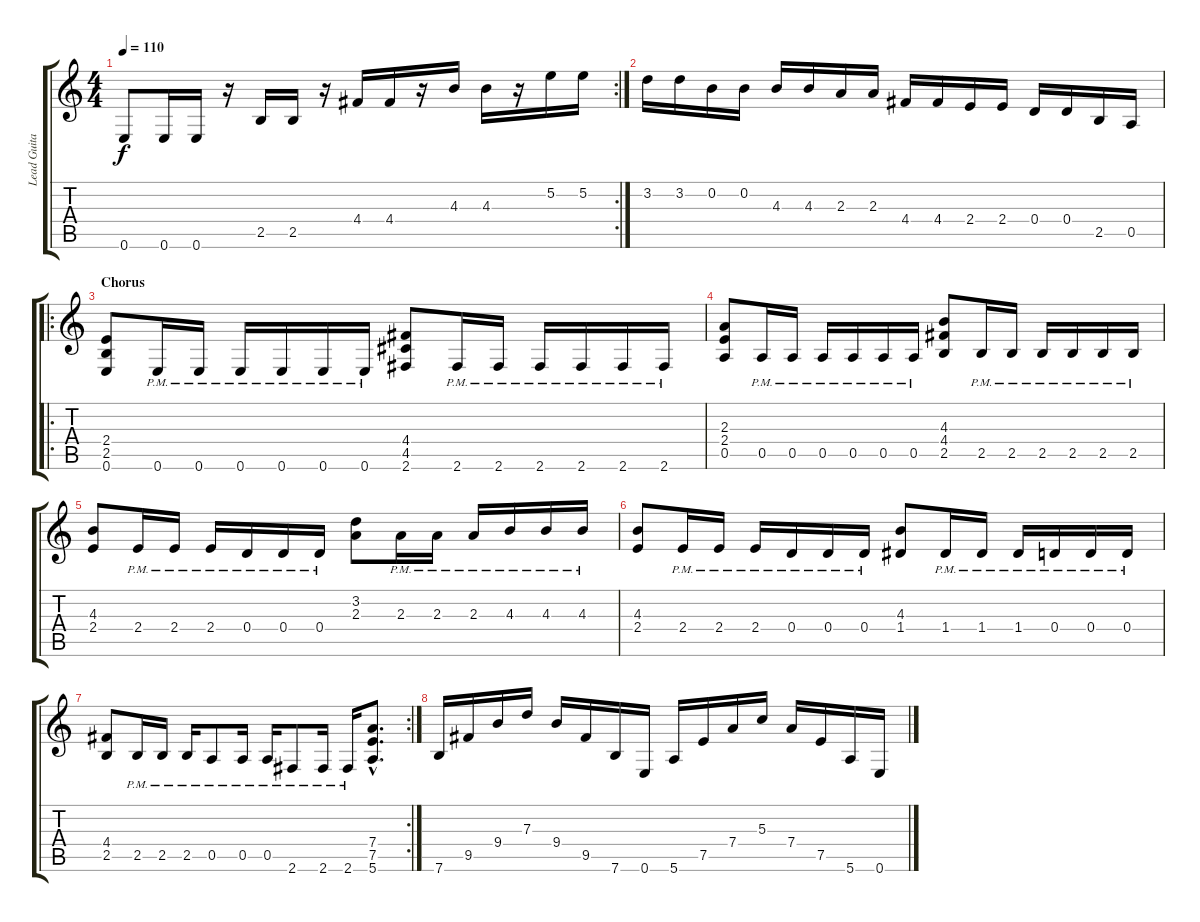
\track ("Lead Guitar" "Lead Guita") {instrument distortionguitar}
\staff {score tabs}
\tuning (E4 B3 G3 D3 A2 E2) {hide}
\rc 2
\ts (4 4)
\tempo 110
\clef g2
\ks c
0.6.8{dy f} 0.6.16 0.6.16 r.16 2.5.16 2.5.16 r.16 4.4.16 4.4.16 r.16 4.3.16 4.3.16 r.16 5.2.16 5.2.16 |
3.2.16 3.2.16 0.2.16 0.2.16 4.3.16 4.3.16 2.3.16 2.3.16 4.4.16 4.4.16 2.4.16 2.4.16 0.4.16 0.4.16 2.5.16 0.5.16 |
\ro
\section ("" "Chorus")
(2.4 2.5 0.6).8 0.6{pm}.16 0.6{pm}.16 0.6{pm}.16 0.6{pm}.16 0.6{pm}.16 0.6{pm}.16 (4.4 4.5 2.6).8 2.6{pm}.16 2.6{pm}.16 2.6{pm}.16 2.6{pm}.16 2.6{pm}.16 2.6{pm}.16 |
(2.3 2.4 0.5).8 0.5{pm}.16 0.5{pm}.16 0.5{pm}.16 0.5{pm}.16 0.5{pm}.16 0.5{pm}.16 (4.3 4.4 2.5).8 2.5{pm}.16 2.5{pm}.16 2.5{pm}.16 2.5{pm}.16 2.5{pm}.16 2.5{pm}.16 |
(4.3 2.4).8 2.4{pm}.16 2.4{pm}.16 2.4{pm}.16 0.4{pm}.16 0.4{pm}.16 0.4{pm}.16 (3.2 2.3).8 2.3{pm}.16 2.3{pm}.16 2.3{pm}.16 4.3{pm}.16 4.3{pm}.16 4.3{pm}.16 |
(4.3 2.4).8 2.4{pm}.16 2.4{pm}.16 2.4{pm}.16 0.4{pm}.16 0.4{pm}.16 0.4{pm}.16 (4.3 1.4).8 1.4{pm}.16 1.4{pm}.16 1.4{pm}.16 0.4{pm}.16 0.4{pm}.16 0.4{pm}.16 |
\rc 2
(4.4 2.5).8 2.5{pm}.16 2.5{pm}.16 2.5{pm}.16 0.5{pm}.8 0.5{pm}.16 0.5{pm}.16 2.6{pm}.8 2.6{pm}.16 2.6{pm}.16 (7.4{hac} 7.5{hac} 5.6{hac}).8{d} |
7.6.16 9.5.16 9.4.16 7.3.16 9.4.16 9.5.16 7.6.16 0.6.16 5.6.16 7.5.16 7.4.16 5.3.16 7.4.16 7.5.16 5.6.16 0.6.16
